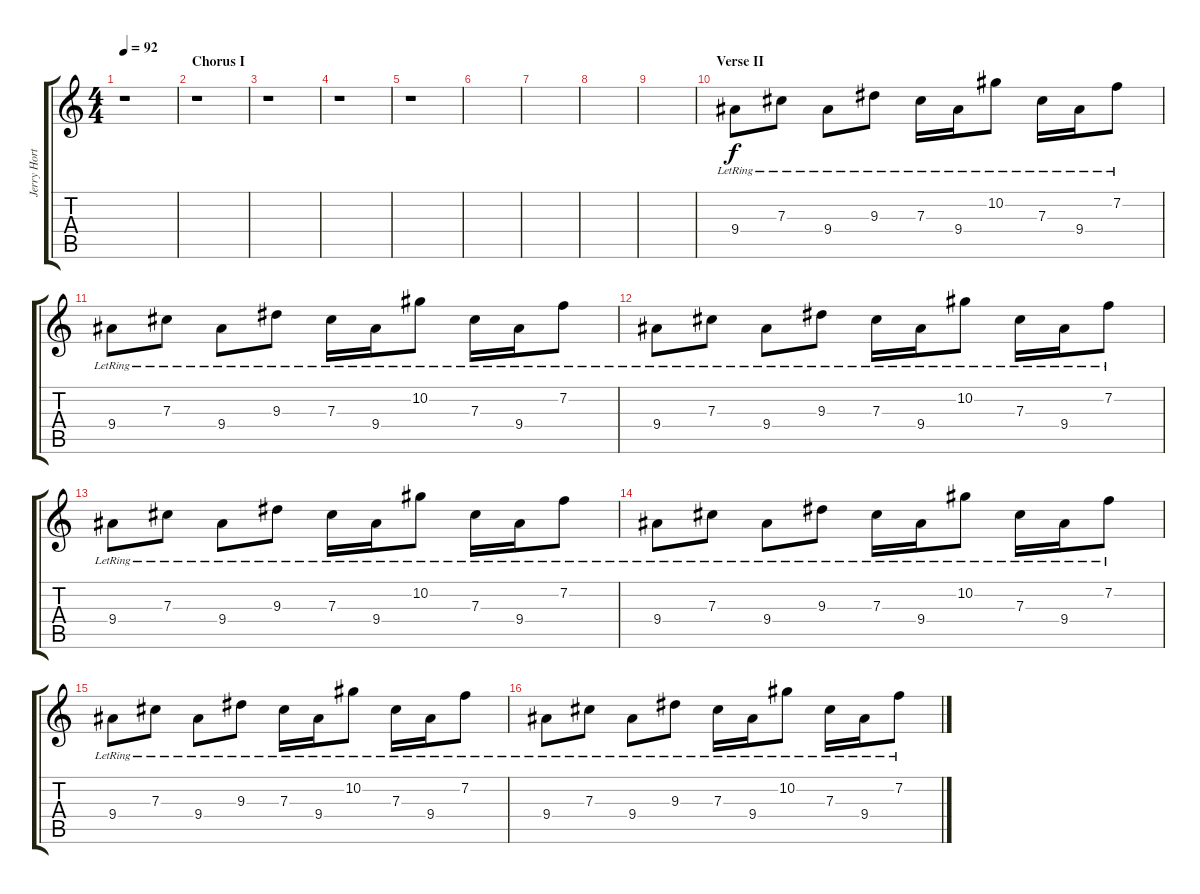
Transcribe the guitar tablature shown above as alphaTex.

\track ("Jerry Horton - Clean Guitar" "Jerry Hort") {instrument electricguitarclean}
\staff {score tabs}
\tuning (Eb4 Bb3 Gb3 Db3 Ab2 Db2) {hide}
\ts (4 4)
\tempo 92
\clef g2
\ks c
r.1{dy f} |
\section ("" "Chorus I")
r.1 |
r.1 |
r.1 |
r.1 |
|
|
|
|
\section ("" "Verse II")
9.4{lr}.8 7.3{lr}.8 9.4{lr}.8 9.3{lr}.8 7.3{lr}.16 9.4{lr}.16 10.2{lr}.8 7.3{lr}.16 9.4{lr}.16 7.2{lr}.8 |
9.4{lr}.8 7.3{lr}.8 9.4{lr}.8 9.3{lr}.8 7.3{lr}.16 9.4{lr}.16 10.2{lr}.8 7.3{lr}.16 9.4{lr}.16 7.2{lr}.8 |
9.4{lr}.8 7.3{lr}.8 9.4{lr}.8 9.3{lr}.8 7.3{lr}.16 9.4{lr}.16 10.2{lr}.8 7.3{lr}.16 9.4{lr}.16 7.2{lr}.8 |
9.4{lr}.8 7.3{lr}.8 9.4{lr}.8 9.3{lr}.8 7.3{lr}.16 9.4{lr}.16 10.2{lr}.8 7.3{lr}.16 9.4{lr}.16 7.2{lr}.8 |
9.4{lr}.8 7.3{lr}.8 9.4{lr}.8 9.3{lr}.8 7.3{lr}.16 9.4{lr}.16 10.2{lr}.8 7.3{lr}.16 9.4{lr}.16 7.2{lr}.8 |
9.4{lr}.8 7.3{lr}.8 9.4{lr}.8 9.3{lr}.8 7.3{lr}.16 9.4{lr}.16 10.2{lr}.8 7.3{lr}.16 9.4{lr}.16 7.2{lr}.8 |
9.4{lr}.8 7.3{lr}.8 9.4{lr}.8 9.3{lr}.8 7.3{lr}.16 9.4{lr}.16 10.2{lr}.8 7.3{lr}.16 9.4{lr}.16 7.2{lr}.8
